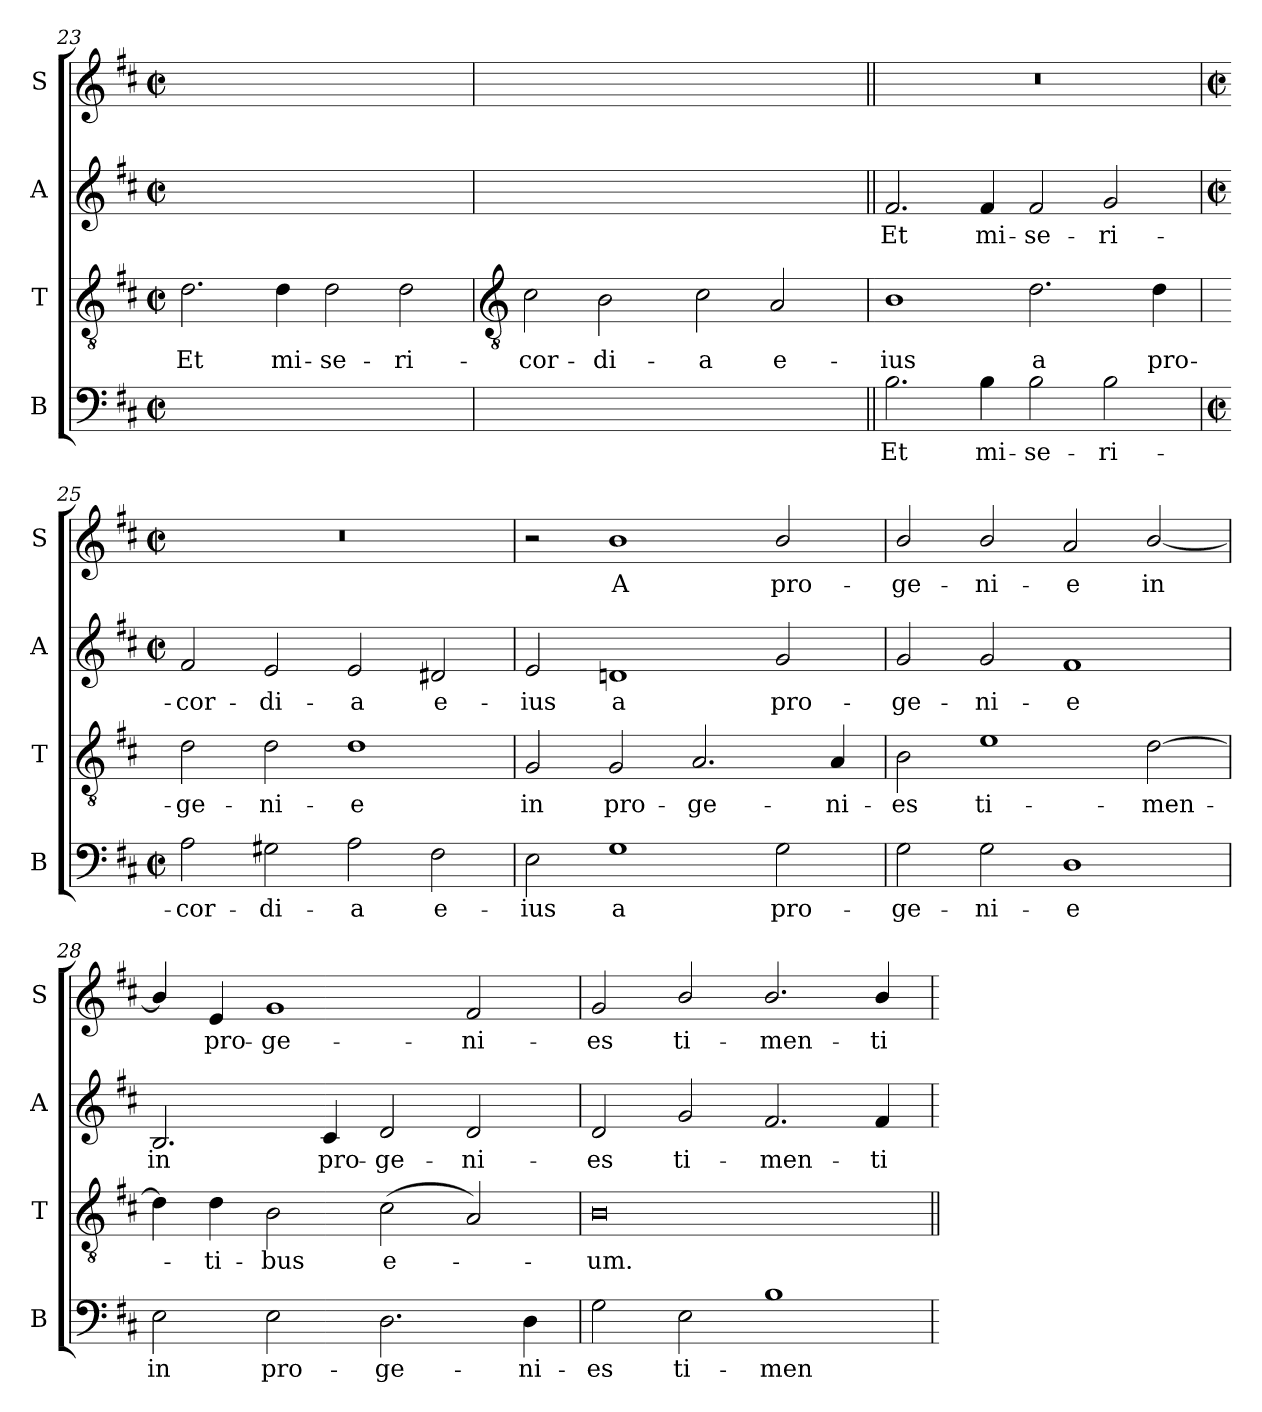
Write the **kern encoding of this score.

**kern	**text	**kern	**text	**kern	**text	**kern	**text
*part4	*part4	*part3	*part3	*part2	*part2	*part1	*part1
*staff4	*staff4	*staff3	*staff3	*staff2	*staff2	*staff1	*staff1
*I"B	*	*I"T	*	*I"A	*	*I"S	*
*I'B	*	*I'T	*	*I'A	*	*I'S	*
*clefF4	*	*clefGv2	*	*clefG2	*	*clefG2	*
*k[f#c#]	*	*k[f#c#]	*	*k[f#c#]	*	*k[f#c#]	*
*D:	*	*D:	*	*D:	*	*D:	*
*M4/2	*	*M4/2	*	*M4/2	*	*M4/2	*
*met(c|)	*	*met(c|)	*	*met(c|)	*	*met(c|)	*
=23	=23	=23	=23	=23	=23	=23	=23
!	!	!	!LO:LY:b	!	!	!	!
0ryy	.	2.d	Et	0ryy	.	0ryy	.
!	!	!	!LO:LY:b	!	!	!	!
.	.	4d	mi-	.	.	.	.
!	!	!	!LO:LY:b	!	!	!	!
.	.	2d	-se-	.	.	.	.
!	!	!	!LO:LY:b	!	!	!	!
.	.	2d	-ri-	.	.	.	.
!!LO:LB:g=z
=23A	=23A	=23A	=23A	=23A	=23A	=23A	=23A
*	*	*clefGv2	*	*	*	*	*
!	!	!	!LO:LY:b	!	!	!	!
2.ryy	.	2c#	-cor-	2.ryy	.	2.ryy	.
!	!	!	!LO:LY:b	!	!	!	!
.	.	2B	-di-	.	.	.	.
1ryy	.	.	.	1ryy	.	1ryy	.
!	!	!	!LO:LY:b	!	!	!	!
.	.	2c#	-a	.	.	.	.
!	!	!	!LO:LY:b	!	!	!	!
.	.	2A	e-	.	.	.	.
4ryy	.	.	.	4ryy	.	4ryy	.
=24||	=24||	=24	=24||	=24||	=24||	=24||	=24||
!	!LO:LY:b	!	!LO:LY:b	!	!LO:LY:b	!	!
2.B	Et	1B	-ius	2.f#	Et	0r	.
!	!LO:LY:b	!	!	!	!LO:LY:b	!	!
4B	mi-	.	.	4f#	mi-	.	.
!	!LO:LY:b	!	!LO:LY:b	!	!LO:LY:b	!	!
2B	-se-	2.d	a	2f#	-se-	.	.
!	!LO:LY:b	!	!	!	!LO:LY:b	!	!
2B	-ri-	.	.	2g/	-ri-	.	.
!	!	!	!LO:LY:b	!	!	!	!
.	.	4d	pro-	.	.	.	.
!!LO:LB:g=z
=25	=25	=25	=25	=25	=25	=25	=25
*M4/2	*	*	*	*M4/2	*	*M4/2	*
*met(c|)	*	*	*	*met(c|)	*	*met(c|)	*
!	!LO:LY:b	!	!LO:LY:b	!	!LO:LY:b	!	!
2A	-cor-	2d	-ge-	2f#	-cor-	0r	.
!	!LO:LY:b	!	!LO:LY:b	!	!LO:LY:b	!	!
2G#X	-di-	2d	-ni-	2e	-di-	.	.
!	!LO:LY:b	!	!LO:LY:b	!	!LO:LY:b	!	!
2A	-a	1d	-e	2e	-a	.	.
!	!LO:LY:b	!	!	!	!LO:LY:b	!	!
2F#	e-	.	.	2d#X	e-	.	.
=26	=26	=26	=26	=26	=26	=26	=26
!	!LO:LY:b	!	!LO:LY:b	!	!LO:LY:b	!	!
2E	-ius	2G	in	2e	-ius	2r	.
!	!LO:LY:b	!	!LO:LY:b	!	!LO:LY:b	!	!LO:LY:b
1G	a	2G	pro-	1dn	a	1b	A
!	!	!	!LO:LY:b	!	!	!	!
.	.	2.A	-ge-	.	.	.	.
!	!LO:LY:b	!	!	!	!LO:LY:b	!	!LO:LY:b
2G	pro-	.	.	2g/	pro-	2b/	pro-
!	!	!	!LO:LY:b	!	!	!	!
.	.	4A	-ni-	.	.	.	.
=27	=27	=27	=27	=27	=27	=27	=27
!	!LO:LY:b	!	!LO:LY:b	!	!LO:LY:b	!	!LO:LY:b
2G	-ge-	2B	-es	2g/	-ge-	2b/	-ge-
!	!LO:LY:b	!	!LO:LY:b	!	!LO:LY:b	!	!LO:LY:b
2G	-ni-	1e	ti-	2g/	-ni-	2b/	-ni-
!	!LO:LY:b	!	!	!	!LO:LY:b	!	!LO:LY:b
1D	-e	.	.	1f#	-e	2a	-e
!	!	!	!LO:LY:b	!	!	!	!LO:LY:b
.	.	[2d	-men-	.	.	[2b/	in
=28	=28	=28	=28	=28	=28	=28	=28
!	!LO:LY:b	!	!	!	!LO:LY:b	!	!
2E	in	4d]	.	2.B	in	4b/]	.
!	!	!	!LO:LY:b	!	!	!	!LO:LY:b
.	.	4d	ti-	.	.	4e	pro-
!	!LO:LY:b	!	!LO:LY:b	!	!	!	!LO:LY:b
2E	pro-	2B	-bus	.	.	1g	-ge-
!	!	!	!	!	!LO:LY:b	!	!
.	.	.	.	4c#	pro-	.	.
!	!LO:LY:b	!	!LO:LY:b	!	!LO:LY:b	!	!
2.D	-ge-	(<2c#	e-	2d	-ge-	.	.
!	!	!	!	!	!LO:LY:b	!	!LO:LY:b
.	.	2A)	.	2d	-ni-	2f#	-ni-
!	!LO:LY:b	!	!	!	!	!	!
4D	-ni-	.	.	.	.	.	.
=29	=29	=29	=29	=29	=29	=29	=29
!	!LO:LY:b	!	!LO:LY:b	!	!LO:LY:b	!	!LO:LY:b
2G	-es	0B	um.	2d	-es	2g	-es
!	!LO:LY:b	!	!	!	!LO:LY:b	!	!LO:LY:b
2E	ti-	.	.	2g/	ti-	2b/	ti-
!	!LO:LY:b	!	!	!	!LO:LY:b	!	!LO:LY:b
1B	-men-	.	.	2.f#	-men-	2.b/	-men-
!	!	!	!	!	!LO:LY:b	!	!LO:LY:b
.	.	.	.	4f#	-ti-	4b/	-ti-
=	=	=||	=	=	=	=	=
*-	*-	*-	*-	*-	*-	*-	*-
